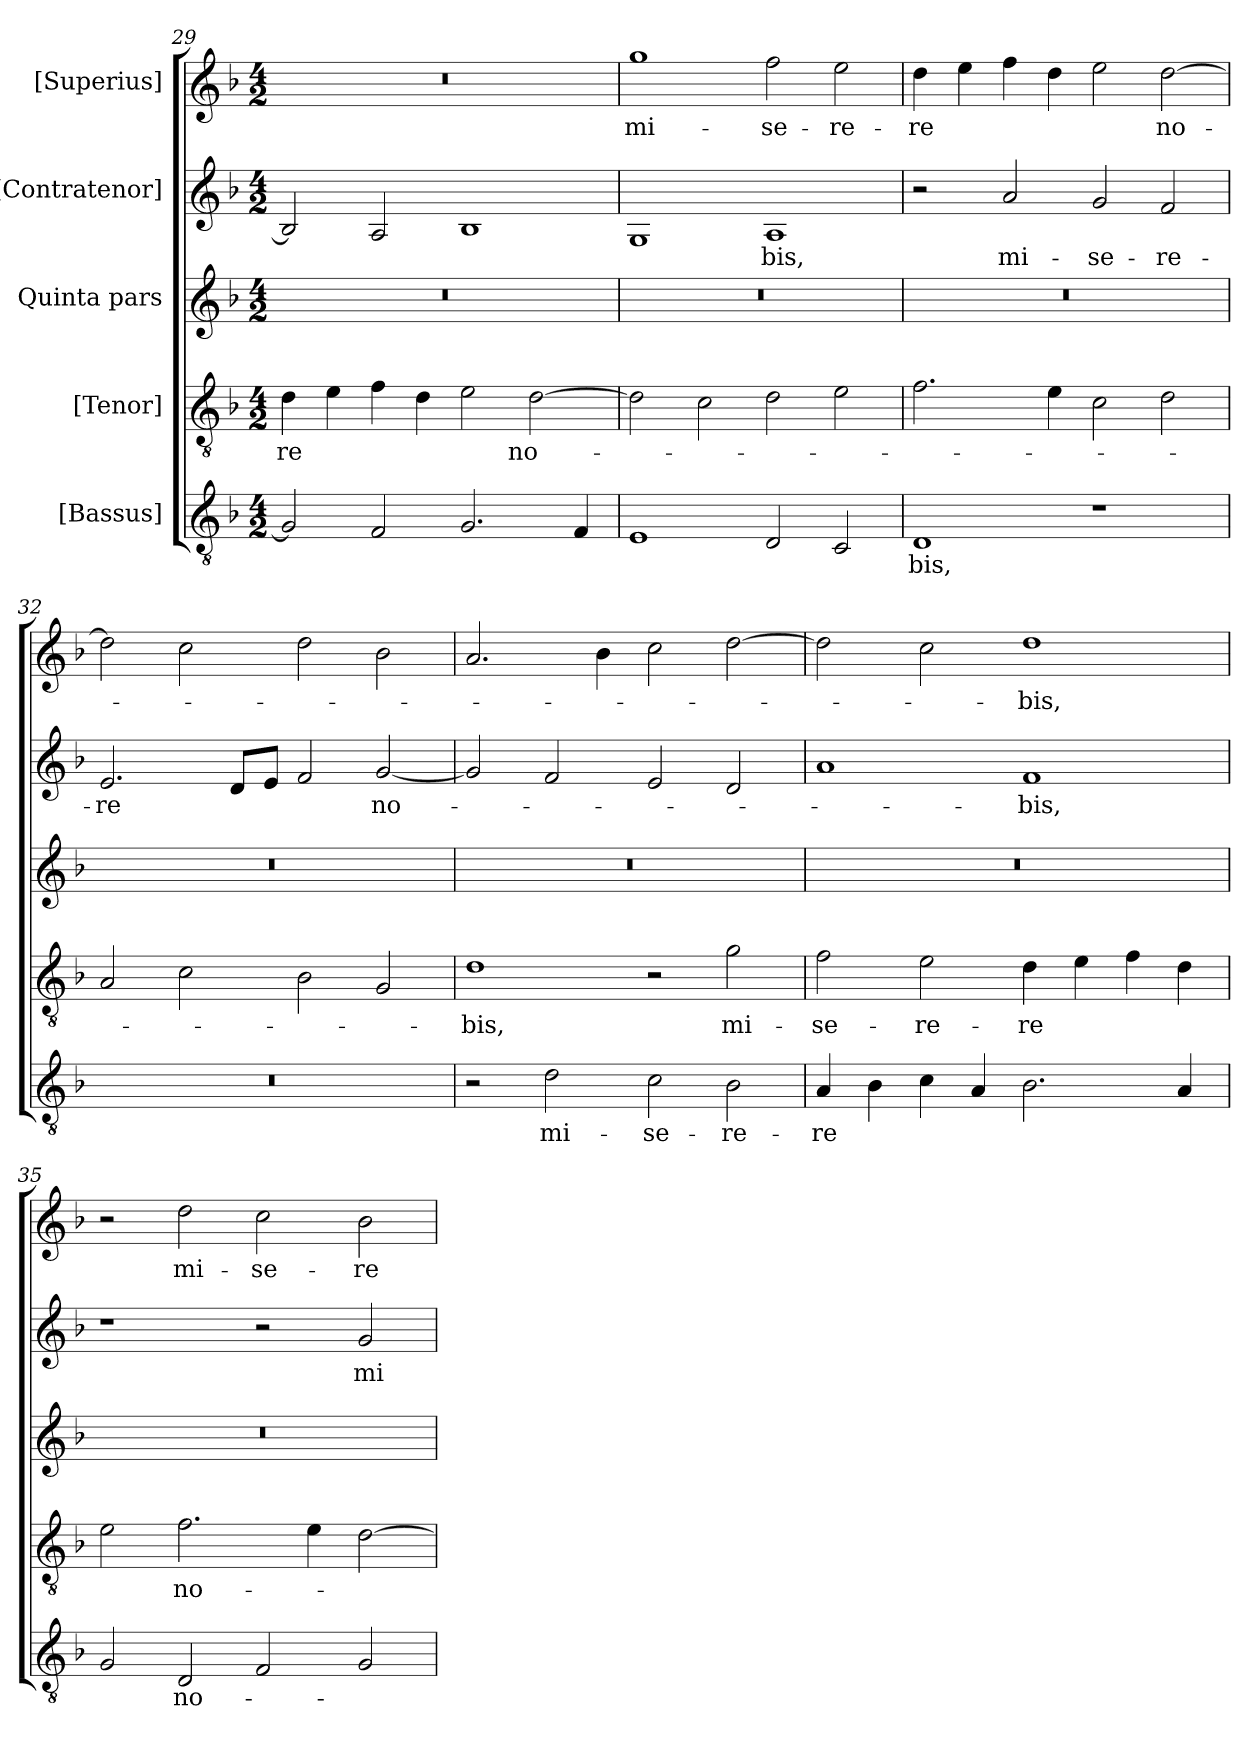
**kern	**text	**kern	**text	**kern	**kern	**text	**kern	**text
*part5	*part5	*part4	*part4	*part3	*part2	*part2	*part1	*part1
*staff5	*staff5	*staff4	*staff4	*staff3	*staff2	*staff2	*staff1	*staff1
*I"[Bassus]	*	*I"[Tenor]	*	*I"Quinta pars	*I"[Contratenor]	*	*I"[Superius]	*
*clefGv2	*	*clefGv2	*	*clefG2	*clefG2	*	*clefG2	*
*k[b-]	*	*k[b-]	*	*k[b-]	*k[b-]	*	*k[b-]	*
*M4/2	*	*M4/2	*	*M4/2	*M4/2	*	*M4/2	*
=29	=29	=29	=29	=29	=29	=29	=29	=29
2G/]	.	4d\	-re	0r	2B-/]	.	0r	.
.	.	4e\	.	.	.	.	.	.
2F/	.	4f\	.	.	2A/	.	.	.
.	.	4d\	.	.	.	.	.	.
2.G/	.	2e\	.	.	1B-/	.	.	.
.	.	[2d\	no-	.	.	.	.	.
4F/	.	.	.	.	.	.	.	.
=30	=30	=30	=30	=30	=30	=30	=30	=30
1E/	.	2d\]	.	0r	1G/	.	1gg\	mi-
.	.	2c\	.	.	.	.	.	.
2D/	.	2d\	.	.	1A/	-bis,	2ff\	-se-
2C/	.	2e\	.	.	.	.	2ee\	-re-
=31	=31	=31	=31	=31	=31	=31	=31	=31
1D/	-bis,	2.f\	.	0r	2r	.	4dd\	-re
.	.	.	.	.	.	.	4ee\	.
.	.	.	.	.	2a/	mi-	4ff\	.
.	.	4e\	.	.	.	.	4dd\	.
1r	.	2c\	.	.	2g/	-se-	2ee\	.
.	.	2d\	.	.	2f/	-re-	[2dd\	no-
=32	=32	=32	=32	=32	=32	=32	=32	=32
0r	.	2A/	.	0r	2.e/	-re	2dd\]	.
.	.	2c\	.	.	.	.	2cc\	.
.	.	.	.	.	8d/L	.	.	.
.	.	.	.	.	8e/J	.	.	.
.	.	2B-\	.	.	2f/	.	2dd\	.
.	.	2G/	.	.	[2g/	no-	2b-\	.
=33	=33	=33	=33	=33	=33	=33	=33	=33
2r	.	1d\	-bis,	0r	2g/]	.	2.a/	.
2d\	mi-	.	.	.	2f/	.	.	.
.	.	.	.	.	.	.	4b-\	.
2c\	-se-	2r	.	.	2e/	.	2cc\	.
2B-\	-re-	2g\	mi-	.	2d/	.	[2dd\	.
=34	=34	=34	=34	=34	=34	=34	=34	=34
4A/	-re	2f\	-se-	0r	1a/	.	2dd\]	.
4B-\	.	.	.	.	.	.	.	.
4c\	.	2e\	-re-	.	.	.	2cc\	.
4A/	.	.	.	.	.	.	.	.
2.B-\	.	4d\	-re	.	1f/	-bis,	1dd\	-bis,
.	.	4e\	.	.	.	.	.	.
.	.	4f\	.	.	.	.	.	.
4A/	.	4d\	.	.	.	.	.	.
=35	=35	=35	=35	=35	=35	=35	=35	=35
2G/	.	2e\	.	0r	1r	.	2r	.
2D/	no-	2.f\	no-	.	.	.	2dd\	mi-
2F/	.	.	.	.	2r	.	2cc\	-se-
.	.	4e\	.	.	.	.	.	.
2G/	.	[2d\	.	.	2g/	mi-	2b-\	-re-
=	=	=	=	=	=	=	=	=
*-	*-	*-	*-	*-	*-	*-	*-	*-
